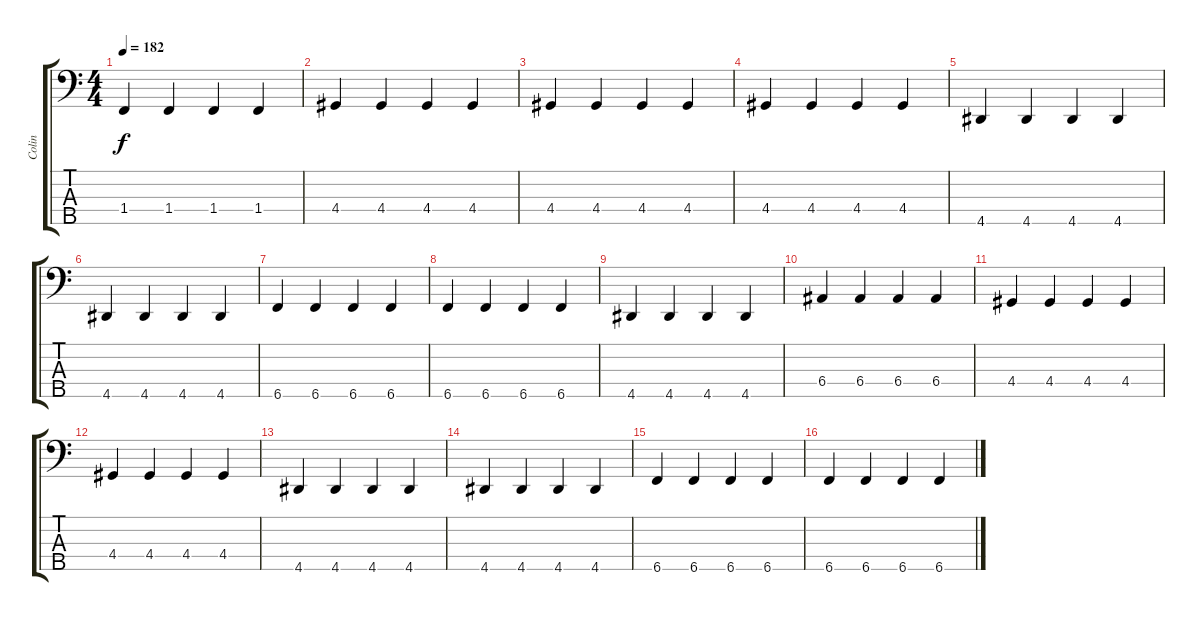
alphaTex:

\track ("Colin" "Colin") {instrument electricbassfinger}
\staff {score tabs}
\tuning (G2 D2 A1 E1 B0) {hide}
\ts (4 4)
\tempo 182
\clef f4
\ks c
1.4.4{dy f} 1.4.4 1.4.4 1.4.4 |
4.4.4 4.4.4 4.4.4 4.4.4 |
4.4.4 4.4.4 4.4.4 4.4.4 |
4.4.4 4.4.4 4.4.4 4.4.4 |
4.5.4 4.5.4 4.5.4 4.5.4 |
4.5.4 4.5.4 4.5.4 4.5.4 |
6.5.4 6.5.4 6.5.4 6.5.4 |
6.5.4 6.5.4 6.5.4 6.5.4 |
4.5.4 4.5.4 4.5.4 4.5.4 |
6.4.4 6.4.4 6.4.4 6.4.4 |
4.4.4 4.4.4 4.4.4 4.4.4 |
4.4.4 4.4.4 4.4.4 4.4.4 |
4.5.4 4.5.4 4.5.4 4.5.4 |
4.5.4 4.5.4 4.5.4 4.5.4 |
6.5.4 6.5.4 6.5.4 6.5.4 |
6.5.4 6.5.4 6.5.4 6.5.4
